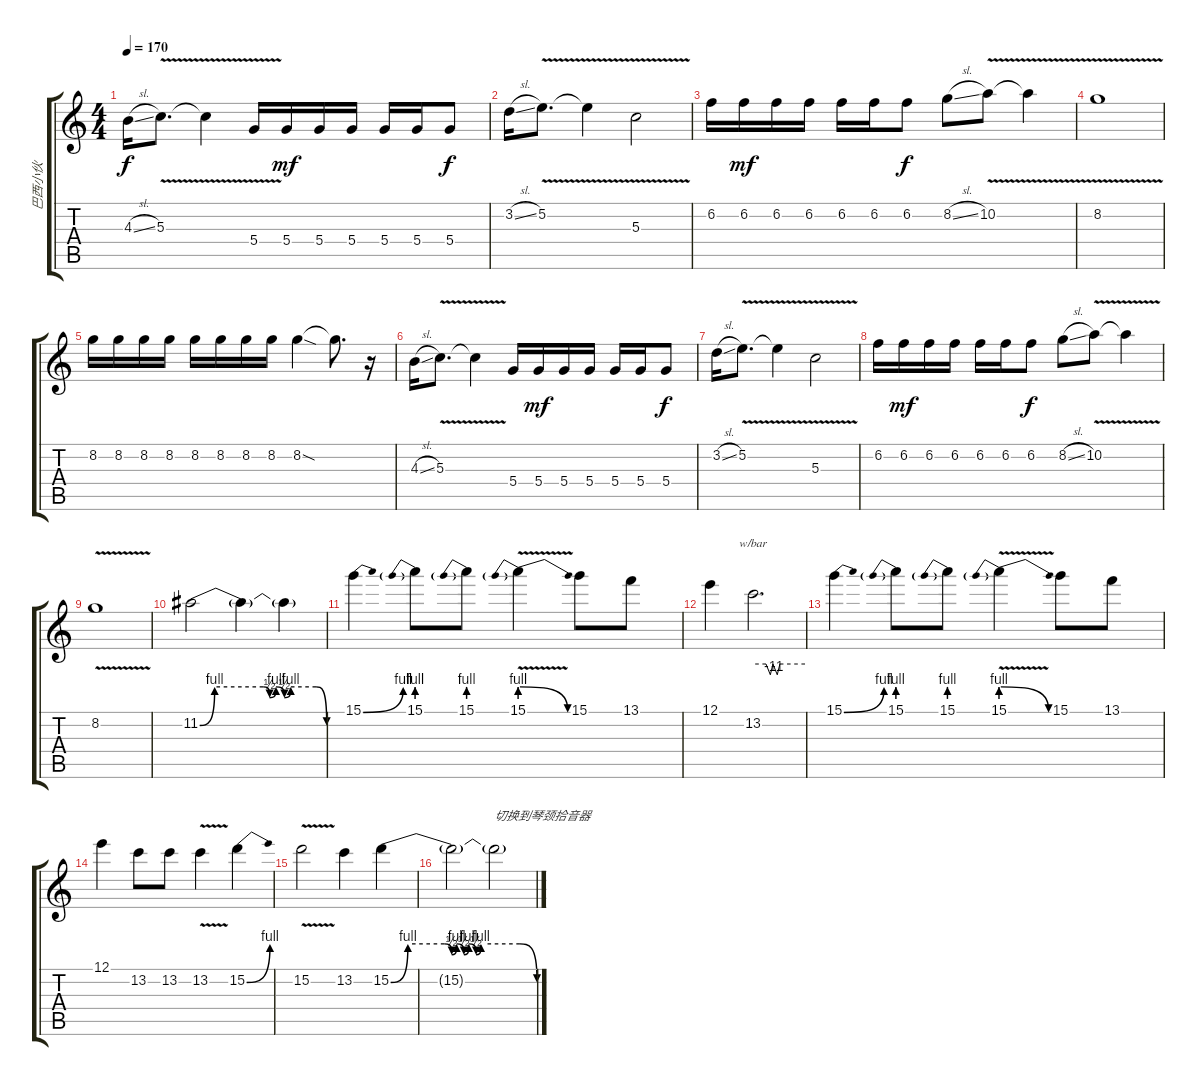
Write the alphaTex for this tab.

\track ("巴西小伙" "巴西小伙") {instrument overdrivenguitar}
\staff {score tabs}
\tuning (E4 B3 G3 D3 A2 E2) {hide}
\ts (4 4)
\tempo 170
\clef g2
\ks c
4.3{sl}.16{dy f} 5.3{v}.8{d} 5.3{t}.4 5.4{v}.16 5.4.16{dy mf} 5.4.16 5.4.16 5.4.16 5.4.16 5.4.8{dy f} |
3.2{sl}.16 5.2{v}.8{d} 5.2{t}.4 5.3{v}.2 |
6.2.16 6.2.16{dy mf} 6.2.16 6.2.16 6.2.16 6.2.16 6.2.8{dy f} 8.2{sl}.8 10.2{v}.8 10.2{t}.4 |
8.2{v}.1 |
8.2.16 8.2.16 8.2.16 8.2.16 8.2.16 8.2.16 8.2.16 8.2.16 8.2{sod}.4 8.2{t}.8{d} r.16 |
4.3{sl}.16 5.3{v}.8{d} 5.3{t}.4 5.4.16 5.4.16{dy mf} 5.4.16 5.4.16 5.4.16 5.4.16 5.4.8{dy f} |
3.2{sl}.16 5.2{v}.8{d} 5.2{t}.4 5.3{v}.2 |
6.2.16 6.2.16{dy mf} 6.2.16 6.2.16 6.2.16 6.2.16 6.2.8{dy f} 8.2{sl}.8 10.2{v}.8 10.2{t}.4 |
8.2{v}.1 |
11.2{be (custom 0 0 7 4 30 4 33 2 36 4 40 2 43 4 55 4 60 0)}.2 11.2{t}.4 11.2{t}.4 |
15.1{be (bend 0 0 60 4)}.4 15.1{be (prebend 0 4 60 4)}.8 15.1{be (prebend 0 4 60 4)}.8 15.1{be (prebendrelease 0 4 60 0) v}.4 15.1.8 13.1.8 |
12.1.4 13.2.2{d tbe (custom default 0 0 15 0 20 -4 23 0 28 -4 31 0 60 0)} |
15.1{be (bend 0 0 60 4)}.4 15.1{be (prebend 0 4 60 4)}.8 15.1{be (prebend 0 4 60 4)}.8 15.1{be (prebendrelease 0 4 60 0) v}.4 15.1.8 13.1.8 |
12.1.4 13.2.8{txt ""} 13.2.8 13.2{v}.4 15.2{be (bend 0 0 60 4)}.4 |
15.2{v}.2 13.2.4 15.2{be (custom 0 0 7 4 22 4 25 2 27 4 30 2 32 4 35 2 37 4 53 4 60 0)}.4 |
15.2{t}.2 15.2{t}.2{txt "切换到琴颈拾音器"}
